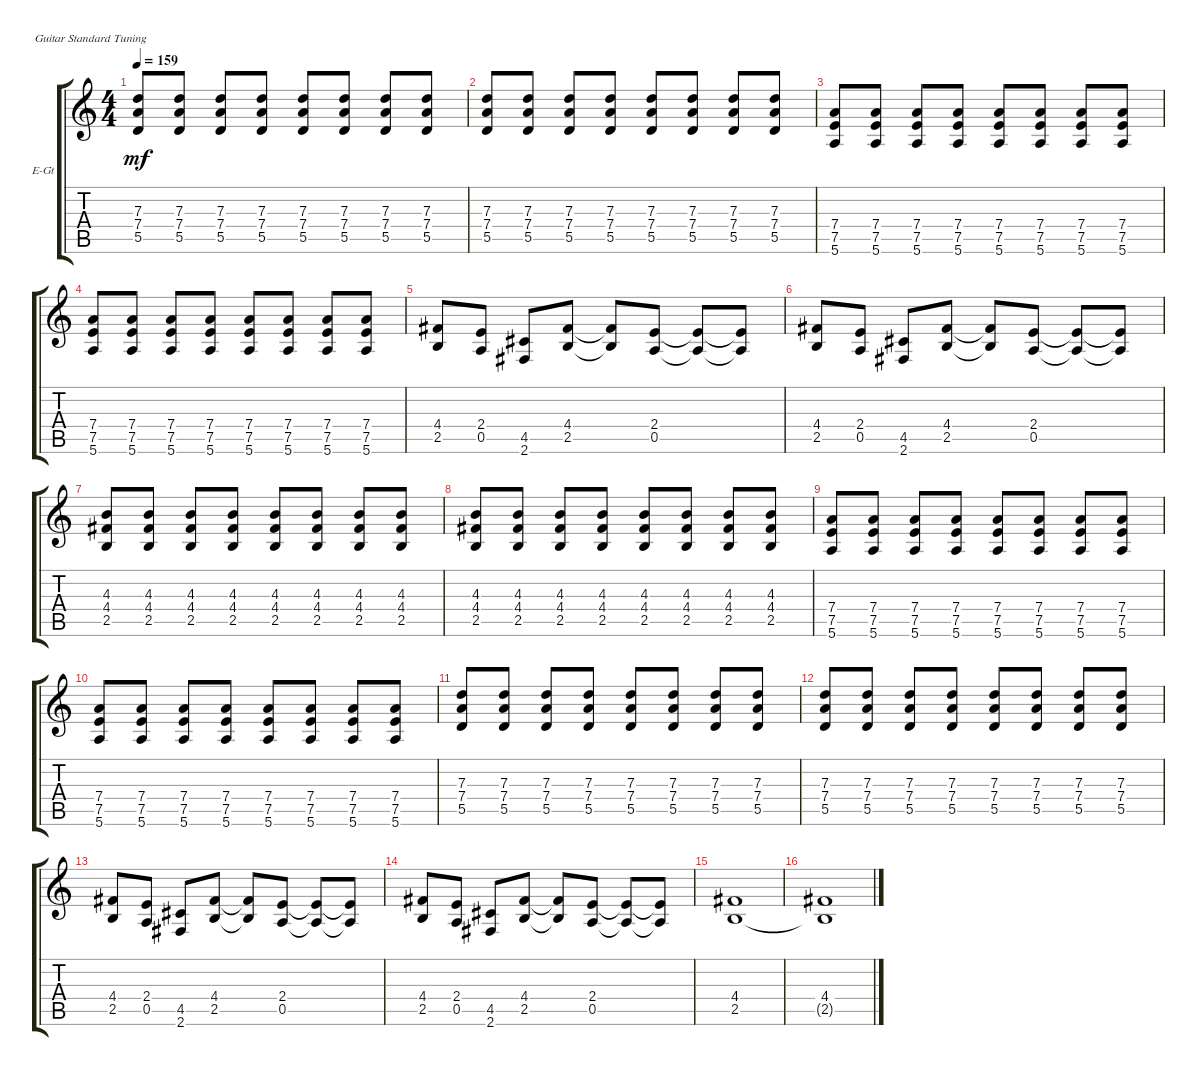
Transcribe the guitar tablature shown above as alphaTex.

\defaultSystemsLayout 4
\bracketExtendMode groupsimilarinstruments
\firstSystemTrackNameOrientation horizontal
\otherSystemsTrackNameOrientation horizontal
\track ("Electric Guitar" "E-Gt") {instrument distortionguitar}
\staff {score tabs}
\tuning (E4 B3 G3 D3 A2 E2)
\ts (4 4)
\tempo 159
\clef g2
\ks c
(5.5 7.4 7.3).8{dy mf} (5.5 7.4 7.3).8 (5.5 7.4 7.3).8 (5.5 7.4 7.3).8 (5.5 7.4 7.3).8 (5.5 7.4 7.3).8 (5.5 7.4 7.3).8 (5.5 7.4 7.3).8 |
(5.5 7.4 7.3).8 (5.5 7.4 7.3).8 (5.5 7.4 7.3).8 (5.5 7.4 7.3).8 (5.5 7.4 7.3).8 (5.5 7.4 7.3).8 (5.5 7.4 7.3).8 (5.5 7.4 7.3).8 |
(5.6 7.5 7.4).8 (5.6 7.5 7.4).8 (5.6 7.5 7.4).8 (5.6 7.5 7.4).8 (5.6 7.5 7.4).8 (5.6 7.5 7.4).8 (5.6 7.5 7.4).8 (5.6 7.5 7.4).8 |
(5.6 7.5 7.4).8 (5.6 7.5 7.4).8 (5.6 7.5 7.4).8 (5.6 7.5 7.4).8 (5.6 7.5 7.4).8 (5.6 7.5 7.4).8 (5.6 7.5 7.4).8 (5.6 7.5 7.4).8 |
(2.5 4.4).8 (0.5 2.4).8 (2.6 4.5).8 (2.5 4.4).8 (4.4{t} 2.5{t}).8 (0.5 2.4).8 (0.5{t} 2.4{t}).8 (2.4{t} 0.5{t}).8 |
(2.5 4.4).8 (0.5 2.4).8 (2.6 4.5).8 (2.5 4.4).8 (4.4{t} 2.5{t}).8 (0.5 2.4).8 (0.5{t} 2.4{t}).8 (2.4{t} 0.5{t}).8 |
(2.5 4.4 4.3).8 (2.5 4.4 4.3).8 (2.5 4.4 4.3).8 (2.5 4.4 4.3).8 (2.5 4.4 4.3).8 (2.5 4.4 4.3).8 (2.5 4.4 4.3).8 (2.5 4.4 4.3).8 |
(2.5 4.4 4.3).8 (2.5 4.4 4.3).8 (2.5 4.4 4.3).8 (2.5 4.4 4.3).8 (2.5 4.4 4.3).8 (2.5 4.4 4.3).8 (2.5 4.4 4.3).8 (2.5 4.4 4.3).8 |
(5.6 7.5 7.4).8 (5.6 7.5 7.4).8 (5.6 7.5 7.4).8 (5.6 7.5 7.4).8 (5.6 7.5 7.4).8 (5.6 7.5 7.4).8 (5.6 7.5 7.4).8 (5.6 7.5 7.4).8 |
(5.6 7.5 7.4).8 (5.6 7.5 7.4).8 (5.6 7.5 7.4).8 (5.6 7.5 7.4).8 (5.6 7.5 7.4).8 (5.6 7.5 7.4).8 (5.6 7.5 7.4).8 (5.6 7.5 7.4).8 |
(5.5 7.4 7.3).8 (5.5 7.4 7.3).8 (5.5 7.4 7.3).8 (5.5 7.4 7.3).8 (5.5 7.4 7.3).8 (5.5 7.4 7.3).8 (5.5 7.4 7.3).8 (5.5 7.4 7.3).8 |
(5.5 7.4 7.3).8 (5.5 7.4 7.3).8 (5.5 7.4 7.3).8 (5.5 7.4 7.3).8 (5.5 7.4 7.3).8 (5.5 7.4 7.3).8 (5.5 7.4 7.3).8 (5.5 7.4 7.3).8 |
(2.5 4.4).8 (0.5 2.4).8 (2.6 4.5).8 (2.5 4.4).8 (4.4{t} 2.5{t}).8 (0.5 2.4).8 (0.5{t} 2.4{t}).8 (2.4{t} 0.5{t}).8 |
(2.5 4.4).8 (0.5 2.4).8 (2.6 4.5).8 (2.5 4.4).8 (4.4{t} 2.5{t}).8 (0.5 2.4).8 (0.5{t} 2.4{t}).8 (2.4{t} 0.5{t}).8 |
(2.5 4.4).1 |
(4.4 2.5{t}).1
